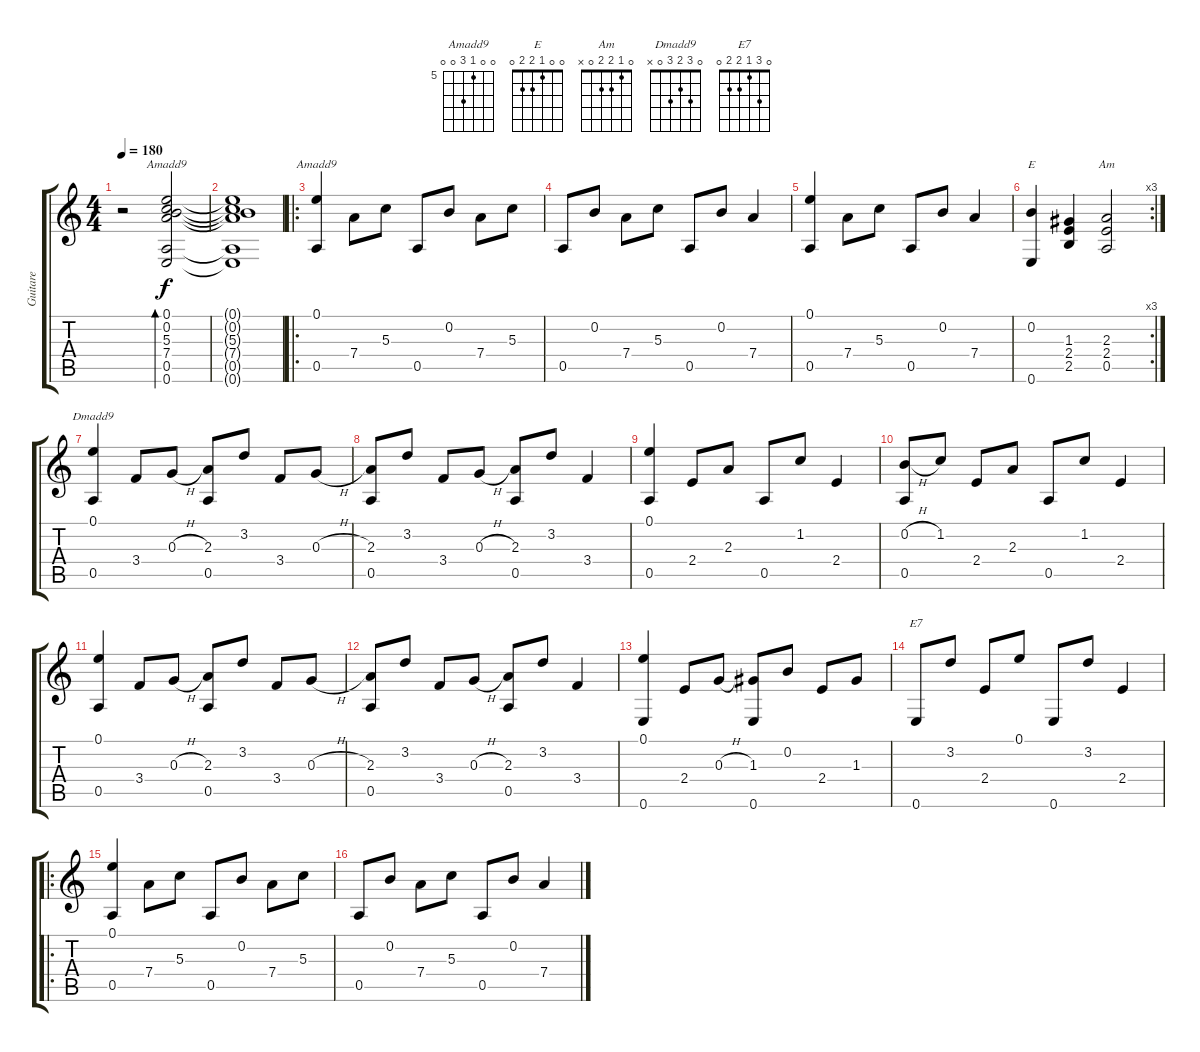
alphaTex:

\track ("Guitare" "Guitare") {instrument acousticguitarnylon}
\staff {score tabs}
\tuning (E4 B3 G3 D3 A2 E2) {hide}
\chord ("Amadd9" 0 0 5 7 0 x) {firstfret 5}
\chord ("Amadd9" 0 0 5 7 0 0) {firstfret 5}
\chord ("E" 0 0 1 2 2 0)
\chord ("Am" 0 1 2 2 0 x)
\chord ("Dmadd9" 0 3 2 3 0 x)
\chord ("E7" 0 3 1 2 2 0)
\ts (4 4)
\tempo 180
\clef g2
\ks c
r.2{dy f instrument acousticguitarnylon} (0.1 0.2 5.3 7.4 0.5 0.6).2{bd 480 ch "Amadd9"} |
(0.1{t} 0.2{t} 5.3{t} 7.4{t} 0.5{t} 0.6{t}).1 |
\ro
(0.1 0.5).4{ch "Amadd9"} 7.4.8 5.3.8 0.5.8 0.2.8 7.4.8 5.3.8 |
0.5.8 0.2.8 7.4.8 5.3.8 0.5.8 0.2.8 7.4.4 |
(0.1 0.5).4 7.4.8 5.3.8 0.5.8 0.2.8 7.4.4 |
\rc 3
(0.2 0.6).4{ch "E"} (1.3 2.4 2.5).4 (2.3 2.4 0.5).2{ch "Am"} |
(0.1 0.5).4{ch "Dmadd9"} 3.4.8 0.3{h}.8 (2.3 0.5).8 3.2.8 3.4.8 0.3{h}.8 |
(2.3 0.5).8 3.2.8 3.4.8 0.3{h}.8 (2.3 0.5).8 3.2.8 3.4.4 |
(0.1 0.5).4 2.4.8 2.3.8 0.5.8 1.2.8 2.4.4 |
(0.2{h} 0.5).8 1.2.8 2.4.8 2.3.8 0.5.8 1.2.8 2.4.4 |
(0.1 0.5).4 3.4.8 0.3{h}.8 (2.3 0.5).8 3.2.8 3.4.8 0.3{h}.8 |
(2.3 0.5).8 3.2.8 3.4.8 0.3{h}.8 (2.3 0.5).8 3.2.8 3.4.4 |
(0.1 0.6).4 2.4.8 0.3{h}.8 (1.3 0.6).8 0.2.8 2.4.8 1.3.8 |
0.6.8{ch "E7"} 3.2.8 2.4.8 0.1.8 0.6.8 3.2.8 2.4.4 |
\ro
(0.1 0.5).4 7.4.8 5.3.8 0.5.8 0.2.8 7.4.8 5.3.8 |
0.5.8 0.2.8 7.4.8 5.3.8 0.5.8 0.2.8 7.4.4
